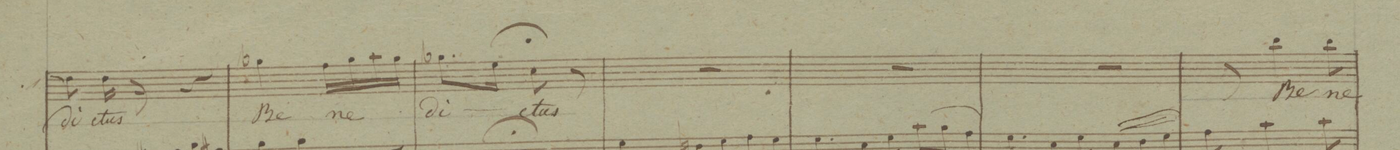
**kern	**text
*I"Canto	*
*clefC1	*
*k[b-e-]	*
*M2/4	*
4b-\	-di-
16b-\	-ctus
16r	.
8r	.
=37	=37
4ee-X\	Be-
16dd\LL	-ne-
16ee-\	.
16ff\	.
16ee-\JJ	.
=38	=38
8.ee-X\L	-di-
16cc\Jk	.
8a;\	-ctus
8r	.
=39	=39
2r	.
=40	=40
2r	.
=41	=41
2r	.
=42	=42
8r	.
4gg\	-Be-
8gg\	-ne
=43	=43
*-	*-
